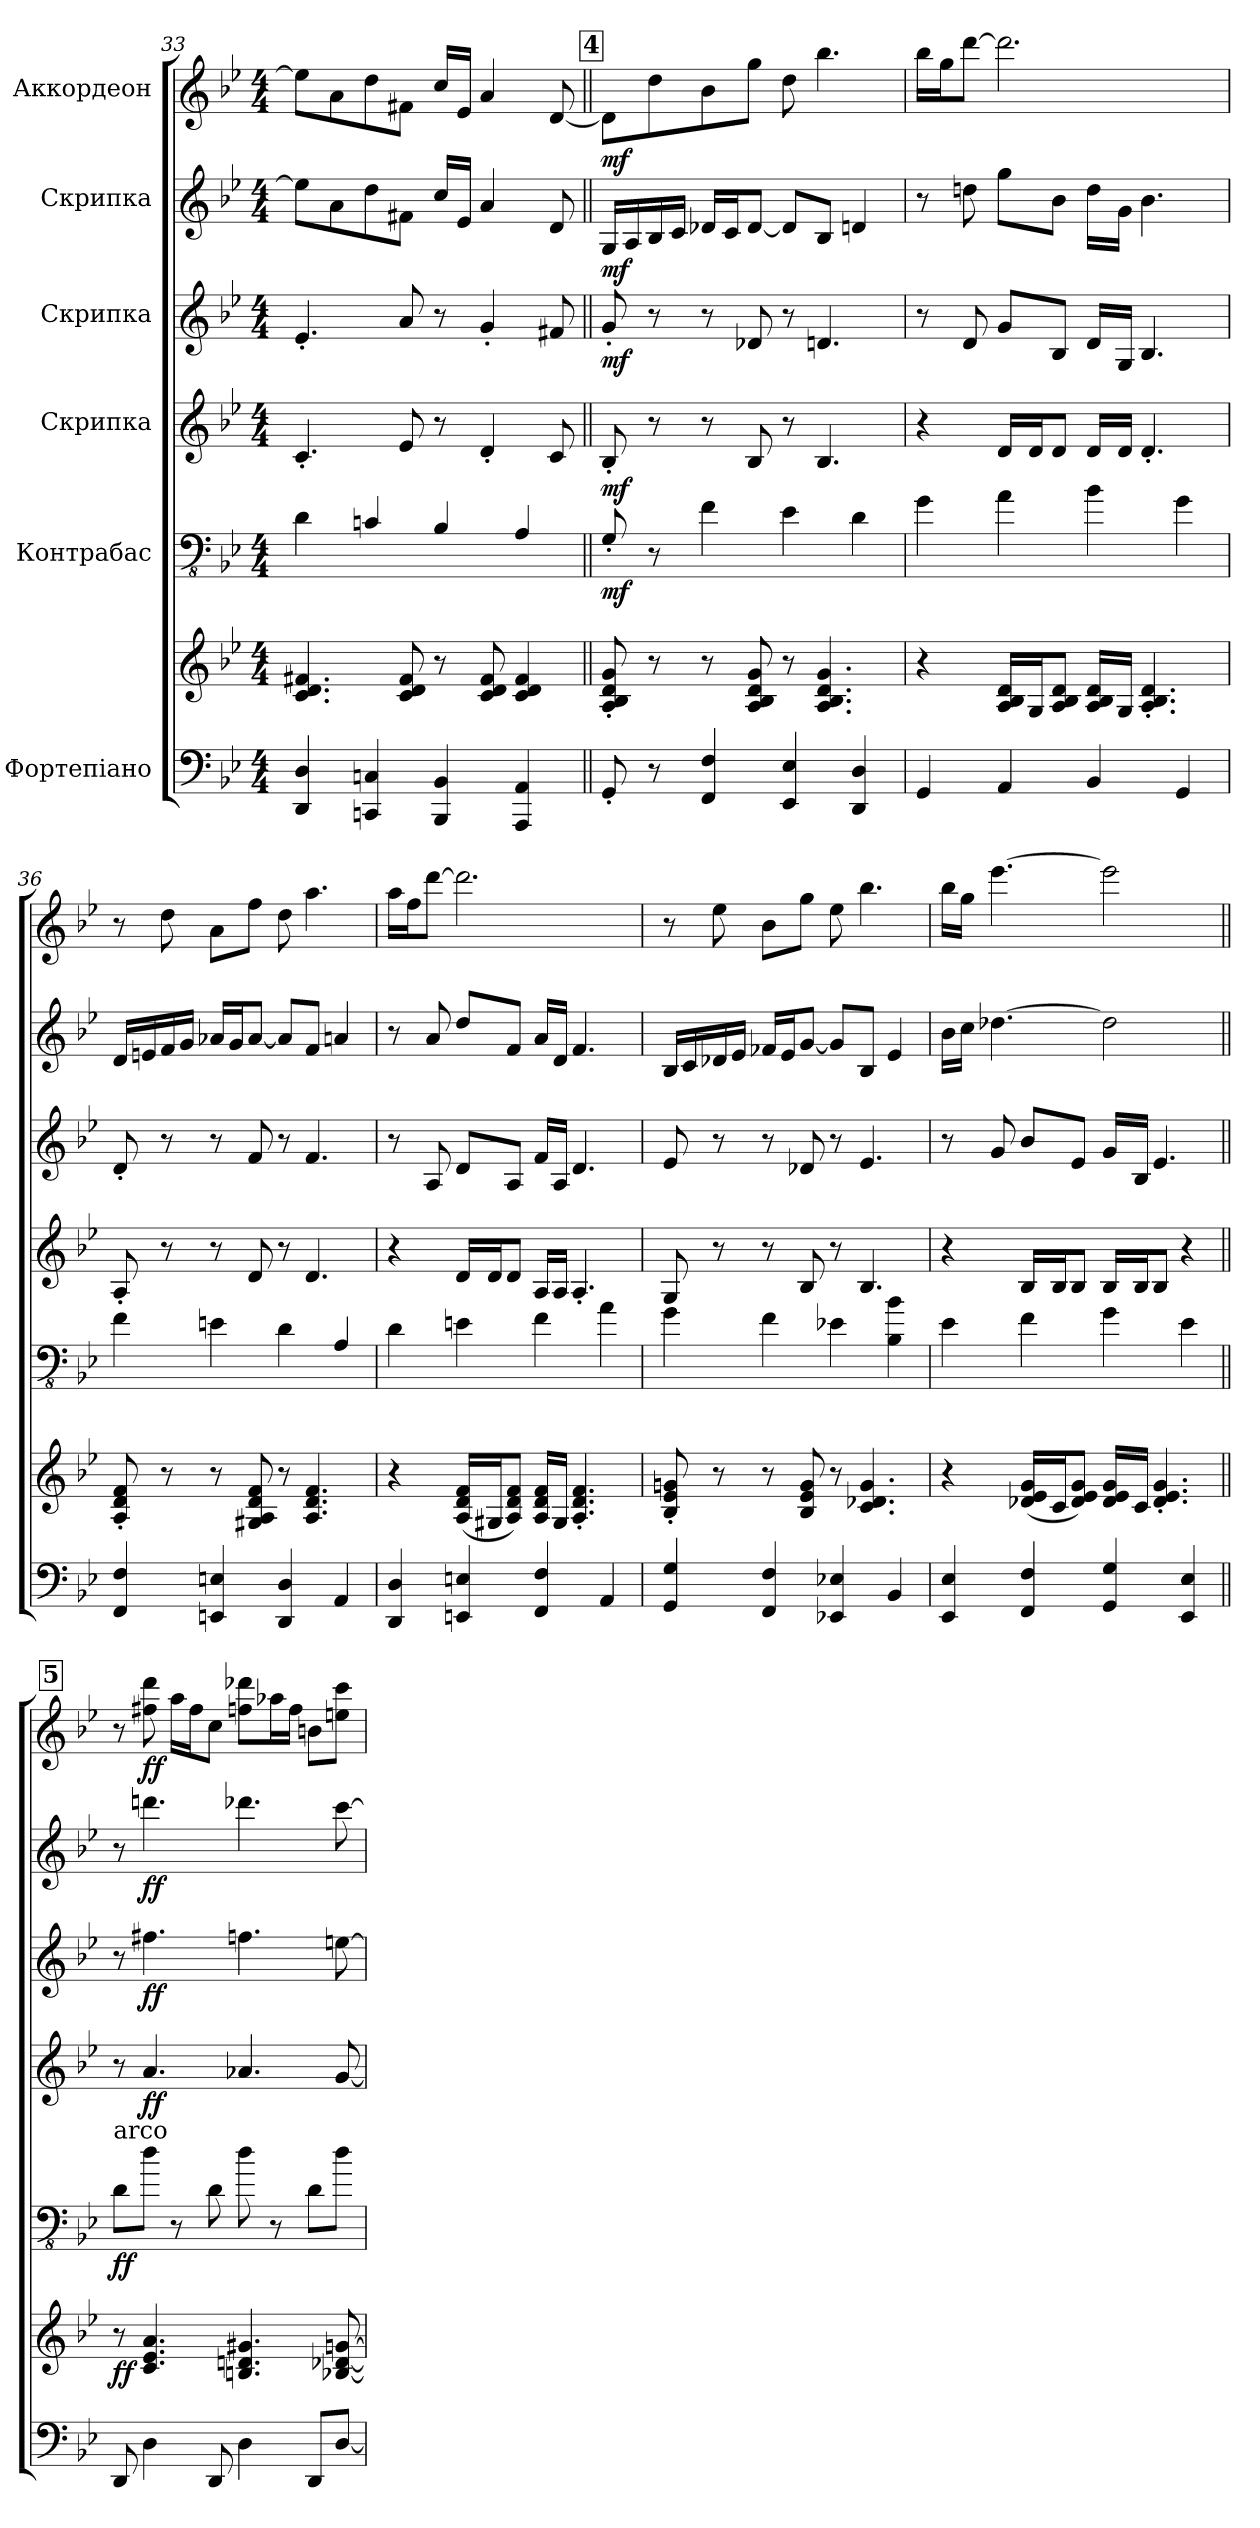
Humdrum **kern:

**kern	**kern	**dynam	**kern	**dynam	**kern	**dynam	**kern	**dynam	**kern	**dynam	**kern	**dynam
*part6	*part6	*part6	*part5	*part5	*part4	*part4	*part3	*part3	*part2	*part2	*part1	*part1
*staff7	*staff6	*staff6/7	*staff5	*staff5	*staff4	*staff4	*staff3	*staff3	*staff2	*staff2	*staff1	*staff1
*I"Фортепіано	*	*	*I"Контрабас	*	*I"Скрипка	*	*I"Скрипка	*	*I"Скрипка	*	*I"Аккордеон	*
*clefF4	*clefG2	*	*clefFv4	*	*clefG2	*	*clefG2	*	*clefG2	*	*clefG2	*
*	*	*	*ITrd7c12	*	*	*	*	*	*	*	*	*
*k[b-e-]	*k[b-e-]	*	*k[b-e-]	*	*k[b-e-]	*	*k[b-e-]	*	*k[b-e-]	*	*k[b-e-]	*
*g:	*g:	*	*	*	*g:	*	*g:	*	*g:	*	*g:	*
*M4/4	*M4/4	*	*M4/4	*	*M4/4	*	*M4/4	*	*M4/4	*	*M4/4	*
=33	=33	=33	=33	=33	=33	=33	=33	=33	=33	=33	=33	=33
4DD/ 4D/	4.c/ 4.d/ 4.f#X/	.	4DD\	.	4.c'/	.	4.e-'/	.	8ee-\L]	.	8ee-\L]	.
.	.	.	.	.	.	.	.	.	8a\	.	8a\	.
4CCn/ 4Cn/	.	.	4CCn/	.	.	.	.	.	8dd\	.	8dd\	.
.	8c/ 8d/ 8f#/	.	.	.	8e-/	.	8a/	.	8f#X\J	.	8f#X\J	.
4BBB-/ 4BB-/	8r	.	4BBB-/	.	8r	.	8r	.	16cc/LL	.	16cc/LL	.
.	.	.	.	.	.	.	.	.	16e-/JJ	.	16e-/JJ	.
.	8c/ 8d/ 8f#/	.	.	.	4d'/	.	4g'/	.	4a/	.	4a/	.
4AAA/ 4AA/	4c/ 4d/ 4f#/	.	4AAA/	.	.	.	.	.	.	.	.	.
.	.	.	.	.	8c/	.	8f#X/	.	8d/	.	[8d/	.
!!LO:LB:g=z
!!LO:REH:place=s1:a:B:fs=12.8556:t=4
=34||	=34||	=34||	=34||	=34||	=34||	=34||	=34||	=34||	=34||	=34||	=34||	=34||
!	!	!LO:DY:b	!	!	!	!	!	!	!	!	!	!
!	!	!LO:DY:n=1:b	!	!	!	!	!	!	!	!	!	!
!	!	!LO:DY:n=2:b	!	!	!	!	!	!	!	!	!	!
!	!	!LO:DY:n=3:b	!	!LO:DY:b	!	!LO:DY:b	!	!LO:DY:b	!	!LO:DY:b	!	!LO:DY:b
8GG'/	8A/' 8B-/' 8d/' 8g/'	mf mf mf mf	8GGG'/	mf	8B-'/	mf	8g'/	mf	16G/LL	mf	8d\L]	mf
.	.	.	.	.	.	.	.	.	16A/	.	.	.
8r	8r	.	8r	.	8r	.	8r	.	16B-/	.	8dd\	.
.	.	.	.	.	.	.	.	.	16c/JJ	.	.	.
4FF/ 4F/	8r	.	4FF\	.	8r	.	8r	.	16d-X/LL	.	8b-\	.
.	.	.	.	.	.	.	.	.	16c/J	.	.	.
.	8A/ 8B-/ 8d/ 8g/	.	.	.	8B-/	.	8d-X/	.	[8d-/J	.	8gg\J	.
4EE-/ 4E-/	8r	.	4EE-\	.	8r	.	8r	.	8d-/L]	.	8dd\	.
.	4.A/ 4.B-/ 4.d/ 4.g/	.	.	.	4.B-/	.	4.dn/	.	8B-/J	.	4.bb-\	.
4DD/ 4D/	.	.	4DD\	.	.	.	.	.	4dn/	.	.	.
=35	=35	=35	=35	=35	=35	=35	=35	=35	=35	=35	=35	=35
4GG/	4r	.	4GG\	.	4r	.	8r	.	8r	.	16bb-\LL	.
.	.	.	.	.	.	.	.	.	.	.	16gg\J	.
.	.	.	.	.	.	.	8d/	.	8ddn\	.	[8ddd\J	.
4AA/	16A/ 16B-/ 16d/LL	.	4AA\	.	16d/LL	.	8g/L	.	8gg\L	.	2.ddd\]	.
.	16G/J	.	.	.	16d/J	.	.	.	.	.	.	.
.	8A/ 8B-/ 8d/J	.	.	.	8d/J	.	8B-/J	.	8b-\J	.	.	.
4BB-/	16A/ 16B-/ 16d/LL	.	4BB-\	.	16d/LL	.	16d/LL	.	16dd\LL	.	.	.
.	16G/JJ	.	.	.	16d/JJ	.	16G/JJ	.	16g\JJ	.	.	.
.	4.A/' 4.B-/' 4.d/'	.	.	.	4.d'/	.	4.B-/	.	4.b-\	.	.	.
4GG/	.	.	4GG\	.	.	.	.	.	.	.	.	.
=36	=36	=36	=36	=36	=36	=36	=36	=36	=36	=36	=36	=36
4FF/ 4F/	8A/' 8d/' 8f/'	.	4FF\	.	8A'/	.	8d'/	.	16d/LL	.	8r	.
.	.	.	.	.	.	.	.	.	16en/	.	.	.
.	8r	.	.	.	8r	.	8r	.	16f/	.	8dd\	.
.	.	.	.	.	.	.	.	.	16g/JJ	.	.	.
4EEn/ 4En/	8r	.	4EEn\	.	8r	.	8r	.	16a-X/LL	.	8a\L	.
.	.	.	.	.	.	.	.	.	16g/J	.	.	.
.	8G#X/ 8A/ 8d/ 8f/	.	.	.	8d/	.	8f/	.	[8a-/J	.	8ff\J	.
4DD/ 4D/	8r	.	4DD\	.	8r	.	8r	.	8a-/L]	.	8dd\	.
.	4.A/ 4.d/ 4.f/	.	.	.	4.d/	.	4.f/	.	8f/J	.	4.aa\	.
4AA/	.	.	4AAA/	.	.	.	.	.	4an/	.	.	.
=37	=37	=37	=37	=37	=37	=37	=37	=37	=37	=37	=37	=37
4DD/ 4D/	4r	.	4DD\	.	4r	.	8r	.	8r	.	16aa\LL	.
.	.	.	.	.	.	.	.	.	.	.	16ff\J	.
.	.	.	.	.	.	.	8A/	.	8a/	.	[8ddd\J	.
4EEn/ 4En/	(16A/ 16d/ 16f/LL	.	4EEn\	.	16d/LL	.	8d/L	.	8dd/L	.	2.ddd\]	.
.	16G#X/J	.	.	.	16d/J	.	.	.	.	.	.	.
.	8A/ 8d/ 8f/J)	.	.	.	8d/J	.	8A/J	.	8f/J	.	.	.
4FF/ 4F/	16A/ 16d/ 16f/LL	.	4FF\	.	16A/LL	.	16f/LL	.	16a/LL	.	.	.
.	16G#/JJ	.	.	.	16A/JJ	.	16A/JJ	.	16d/JJ	.	.	.
.	4.A/' 4.d/' 4.f/'	.	.	.	4.A'/	.	4.d/	.	4.f/	.	.	.
4AA/	.	.	4AA\	.	.	.	.	.	.	.	.	.
=38	=38	=38	=38	=38	=38	=38	=38	=38	=38	=38	=38	=38
4GG/ 4G/	8B-/' 8e-/' 8gn/'	.	4GG\	.	8G/	.	8e-/	.	16B-/LL	.	8r	.
.	.	.	.	.	.	.	.	.	16c/	.	.	.
.	8r	.	.	.	8r	.	8r	.	16d-X/	.	8ee-\	.
.	.	.	.	.	.	.	.	.	16e-/JJ	.	.	.
4FF/ 4F/	8r	.	4FF\	.	8r	.	8r	.	16f-X/LL	.	8b-\L	.
.	.	.	.	.	.	.	.	.	16e-/J	.	.	.
.	8B-/ 8e-/ 8g/	.	.	.	8B-/	.	8d-X/	.	[8g/J	.	8gg\J	.
4EE-X/ 4E-X/	8r	.	4EE-X\	.	8r	.	8r	.	8g/L]	.	8ee-\	.
.	4.c/ 4.d-X/ 4.g/	.	.	.	4.B-/	.	4.e-/	.	8B-/J	.	4.bb-\	.
4BB-/	.	.	4BBB-\ 4BB-\	.	.	.	.	.	4e-/	.	.	.
!!LO:LB:g=z
=39	=39	=39	=39	=39	=39	=39	=39	=39	=39	=39	=39	=39
4EE-/ 4E-/	4r	.	4EE-\	.	4r	.	8r	.	16b-\LL	.	16bb-\LL	.
.	.	.	.	.	.	.	.	.	16cc\JJ	.	16gg\JJ	.
.	.	.	.	.	.	.	8g/	.	[4.dd-X\	.	[4.eee-\	.
4FF/ 4F/	(16d-X/ 16e-/ 16g/LL	.	4FF\	.	16B-/LL	.	8b-/L	.	.	.	.	.
.	16c/J	.	.	.	16B-/J	.	.	.	.	.	.	.
.	8d-/ 8e-/ 8g/J)	.	.	.	8B-/J	.	8e-/J	.	.	.	.	.
4GG/ 4G/	16d-/ 16e-/ 16g/LL	.	4GG\	.	16B-/LL	.	16g/LL	.	2dd-\]	.	2eee-\]	.
.	16c/JJ	.	.	.	16B-/J	.	16B-/JJ	.	.	.	.	.
.	4.d-/' 4.e-/' 4.g/'	.	.	.	8B-/J	.	4.e-/	.	.	.	.	.
4EE-/ 4E-/	.	.	4EE-\	.	4r	.	.	.	.	.	.	.
!!LO:REH:place=s1:a:B:fs=12.8556:t=5
=40||	=40||	=40||	=40||	=40||	=40||	=40||	=40||	=40||	=40||	=40||	=40||	=40||
*	*	*	*	*	*	*	*	*	*	*	*^	*
!	!	!	!LO:TX:a:t=arco	!	!	!	!	!	!	!	!	!	!
!	!	!LO:DY:b	!	!LO:DY:b	!	!	!	!	!	!	!	!	!
8DD/	8r	ff	8DD\L	ff	8r	.	8r	.	8r	.	8r	8ryy	.
!	!	!	!	!	!	!LO:DY:b	!	!LO:DY:b	!	!LO:DY:b	!	!	!LO:DY:b
4D\	4.c/ 4.e-/ 4.a/	.	8D\J	.	4.a/	ff	4.ff#X\	ff	4.dddn\	ff	8ff#X\ 8ddd\	2..ryy	ff
.	.	.	8r	.	.	.	.	.	.	.	16aa\LL	.	.
.	.	.	.	.	.	.	.	.	.	.	16ff#\J	.	.
8DD/	.	.	8DD\	.	.	.	.	.	.	.	8cc\J	.	.
4D\	4.Bn/ 4.dn/ 4.g#X/	.	8D\	.	4.a-X/	.	4.ffn\	.	4.ddd-X\	.	8ffn\ 8ddd-X\L	.	.
.	.	.	8r	.	.	.	.	.	.	.	16aa-X\L	.	.
.	.	.	.	.	.	.	.	.	.	.	16ff\JJ	.	.
8DD/L	.	.	8DD\L	.	.	.	.	.	.	.	8bn\L	.	.
[8D/J	[8B-X/ [8d-X/ [8gn/	.	8D\J	.	[8g/	.	[8een\	.	[8ccc\	.	8een\ 8ccc\J	.	.
*	*	*	*	*	*	*	*	*	*	*	*v	*v	*
=	=	=	=	=	=	=	=	=	=	=	=	=
*-	*-	*-	*-	*-	*-	*-	*-	*-	*-	*-	*-	*-
